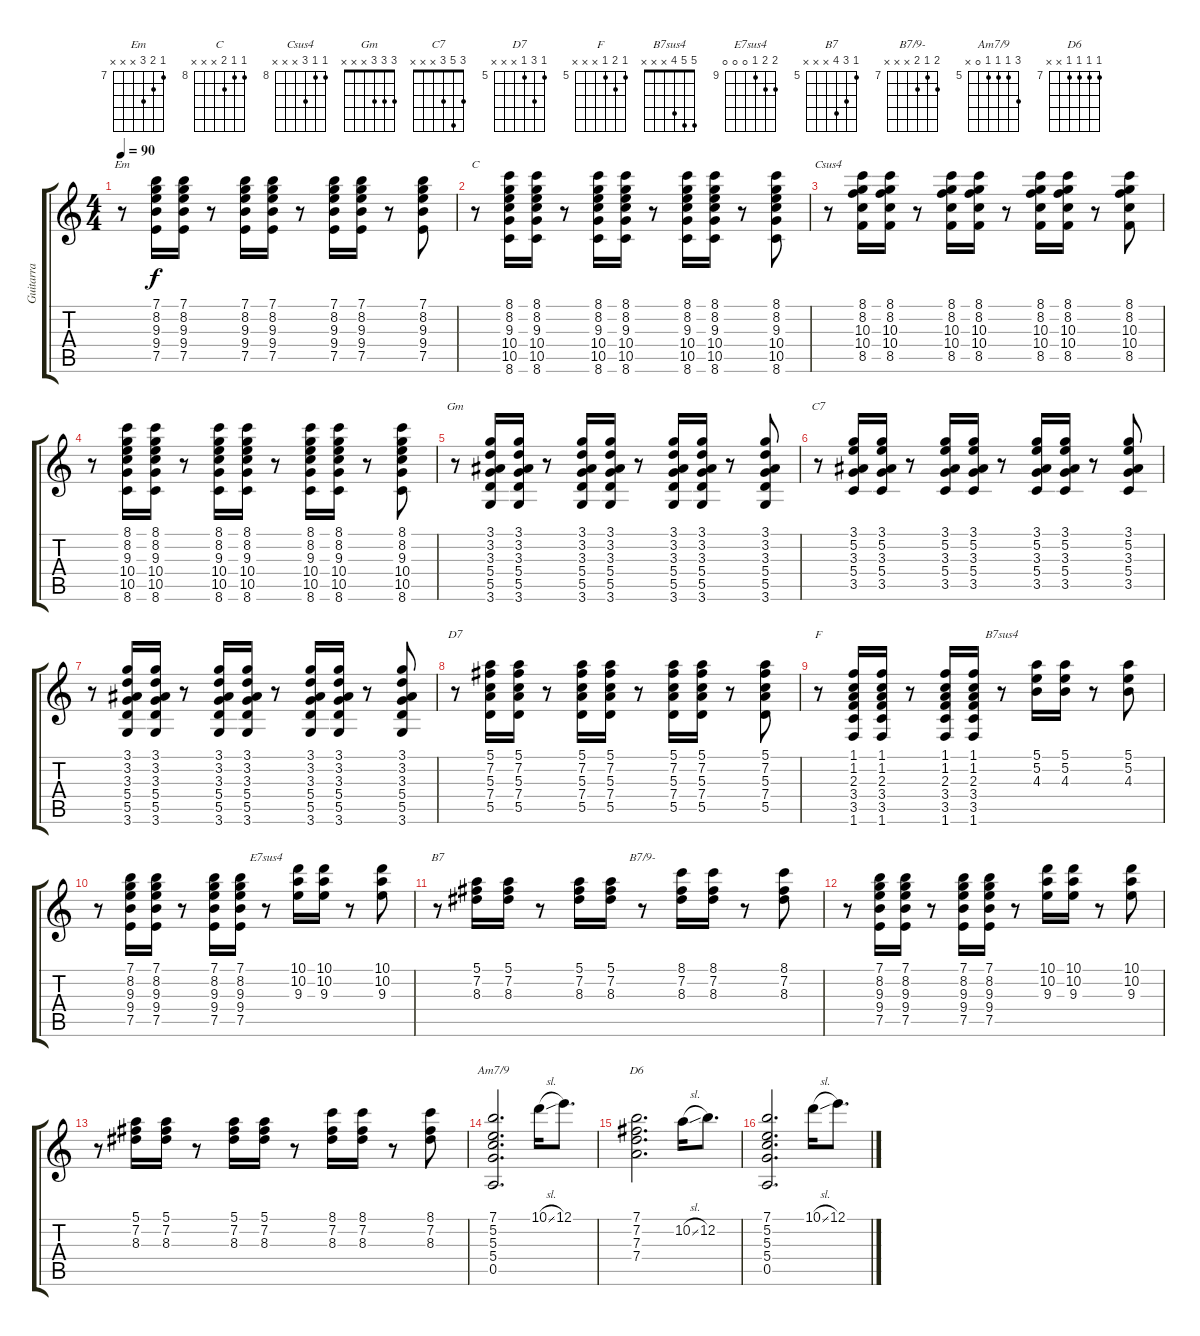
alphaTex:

\track ("Guitarra" "Guitarra") {instrument electricguitarjazz}
\staff {score tabs}
\tuning (E4 B3 G3 D3 A2 E2) {hide}
\chord ("Em" 7 8 9 x x x) {firstfret 7}
\chord ("C" 8 8 9 x x x) {firstfret 8}
\chord ("Csus4" 8 8 10 x x x) {firstfret 8}
\chord ("Gm" 3 3 3 x x x)
\chord ("C7" 3 5 3 x x x)
\chord ("D7" 5 7 5 x x x) {firstfret 5}
\chord ("F" 5 6 5 x x x) {firstfret 5}
\chord ("B7sus4" 5 5 4 x x x)
\chord ("E7sus4" 10 10 9 0 0 0) {firstfret 9}
\chord ("B7" 5 7 8 x x x) {firstfret 5}
\chord ("B7/9-" 8 7 8 x x x) {firstfret 7}
\chord ("Am7/9" 7 5 5 5 0 x) {firstfret 5}
\chord ("D6" 7 7 7 7 x x) {firstfret 7}
\ts (4 4)
\tempo 90
\clef g2
\ks c
r.8{ch "Em" dy f} (7.1 8.2 9.3 9.4 7.5).16 (7.1 8.2 9.3 9.4 7.5).16 r.8 (7.1 8.2 9.3 9.4 7.5).16 (7.1 8.2 9.3 9.4 7.5).16 r.8 (7.1 8.2 9.3 9.4 7.5).16 (7.1 8.2 9.3 9.4 7.5).16 r.8 (7.1 8.2 9.3 9.4 7.5).8 |
r.8{ch "C"} (8.1 8.2 9.3 10.4 10.5 8.6).16 (8.1 8.2 9.3 10.4 10.5 8.6).16 r.8 (8.1 8.2 9.3 10.4 10.5 8.6).16 (8.1 8.2 9.3 10.4 10.5 8.6).16 r.8 (8.1 8.2 9.3 10.4 10.5 8.6).16 (8.1 8.2 9.3 10.4 10.5 8.6).16 r.8 (8.1 8.2 9.3 10.4 10.5 8.6).8 |
r.8{ch "Csus4"} (8.1 8.2 10.3 10.4 8.5).16 (8.1 8.2 10.3 10.4 8.5).16 r.8 (8.1 8.2 10.3 10.4 8.5).16 (8.1 8.2 10.3 10.4 8.5).16 r.8 (8.1 8.2 10.3 10.4 8.5).16 (8.1 8.2 10.3 10.4 8.5).16 r.8 (8.1 8.2 10.3 10.4 8.5).8 |
r.8 (8.1 8.2 9.3 10.4 10.5 8.6).16 (8.1 8.2 9.3 10.4 10.5 8.6).16 r.8 (8.1 8.2 9.3 10.4 10.5 8.6).16 (8.1 8.2 9.3 10.4 10.5 8.6).16 r.8 (8.1 8.2 9.3 10.4 10.5 8.6).16 (8.1 8.2 9.3 10.4 10.5 8.6).16 r.8 (8.1 8.2 9.3 10.4 10.5 8.6).8 |
r.8{ch "Gm"} (3.1 3.2 3.3 5.4 5.5 3.6).16 (3.1 3.2 3.3 5.4 5.5 3.6).16 r.8 (3.1 3.2 3.3 5.4 5.5 3.6).16 (3.1 3.2 3.3 5.4 5.5 3.6).16 r.8 (3.1 3.2 3.3 5.4 5.5 3.6).16 (3.1 3.2 3.3 5.4 5.5 3.6).16 r.8 (3.1 3.2 3.3 5.4 5.5 3.6).8 |
r.8{ch "C7"} (3.1 5.2 3.3 5.4 3.5).16 (3.1 5.2 3.3 5.4 3.5).16 r.8 (3.1 5.2 3.3 5.4 3.5).16 (3.1 5.2 3.3 5.4 3.5).16 r.8 (3.1 5.2 3.3 5.4 3.5).16 (3.1 5.2 3.3 5.4 3.5).16 r.8 (3.1 5.2 3.3 5.4 3.5).8 |
r.8 (3.1 3.2 3.3 5.4 5.5 3.6).16 (3.1 3.2 3.3 5.4 5.5 3.6).16 r.8 (3.1 3.2 3.3 5.4 5.5 3.6).16 (3.1 3.2 3.3 5.4 5.5 3.6).16 r.8 (3.1 3.2 3.3 5.4 5.5 3.6).16 (3.1 3.2 3.3 5.4 5.5 3.6).16 r.8 (3.1 3.2 3.3 5.4 5.5 3.6).8 |
r.8{ch "D7"} (5.1 7.2 5.3 7.4 5.5).16 (5.1 7.2 5.3 7.4 5.5).16 r.8 (5.1 7.2 5.3 7.4 5.5).16 (5.1 7.2 5.3 7.4 5.5).16 r.8 (5.1 7.2 5.3 7.4 5.5).16 (5.1 7.2 5.3 7.4 5.5).16 r.8 (5.1 7.2 5.3 7.4 5.5).8 |
r.8{ch "F"} (1.1 1.2 2.3 3.4 3.5 1.6).16 (1.1 1.2 2.3 3.4 3.5 1.6).16 r.8 (1.1 1.2 2.3 3.4 3.5 1.6).16 (1.1 1.2 2.3 3.4 3.5 1.6).16 r.8{ch "B7sus4"} (5.1 5.2 4.3).16 (5.1 5.2 4.3).16 r.8 (5.1 5.2 4.3).8 |
r.8 (7.1 8.2 9.3 9.4 7.5).16 (7.1 8.2 9.3 9.4 7.5).16 r.8 (7.1 8.2 9.3 9.4 7.5).16 (7.1 8.2 9.3 9.4 7.5).16 r.8{ch "E7sus4"} (10.1 10.2 9.3).16 (10.1 10.2 9.3).16 r.8 (10.1 10.2 9.3).8 |
r.8{ch "B7"} (5.1 7.2 8.3).16 (5.1 7.2 8.3).16 r.8 (5.1 7.2 8.3).16 (5.1 7.2 8.3).16 r.8{ch "B7/9-"} (8.1 7.2 8.3).16 (8.1 7.2 8.3).16 r.8 (8.1 7.2 8.3).8 |
r.8 (7.1 8.2 9.3 9.4 7.5).16 (7.1 8.2 9.3 9.4 7.5).16 r.8 (7.1 8.2 9.3 9.4 7.5).16 (7.1 8.2 9.3 9.4 7.5).16 r.8 (10.1 10.2 9.3).16 (10.1 10.2 9.3).16 r.8 (10.1 10.2 9.3).8 |
r.8 (5.1 7.2 8.3).16 (5.1 7.2 8.3).16 r.8 (5.1 7.2 8.3).16 (5.1 7.2 8.3).16 r.8 (8.1 7.2 8.3).16 (8.1 7.2 8.3).16 r.8 (8.1 7.2 8.3).8 |
(7.1 5.2 5.3 5.4 0.5).2{d ch "Am7/9"} 10.1{sl}.16 12.1.8{d} |
(7.1 7.2 7.3 7.4).2{d ch "D6"} 10.2{sl}.16 12.2.8{d} |
(7.1 5.2 5.3 5.4 0.5).2{d} 10.1{sl}.16 12.1.8{d}
